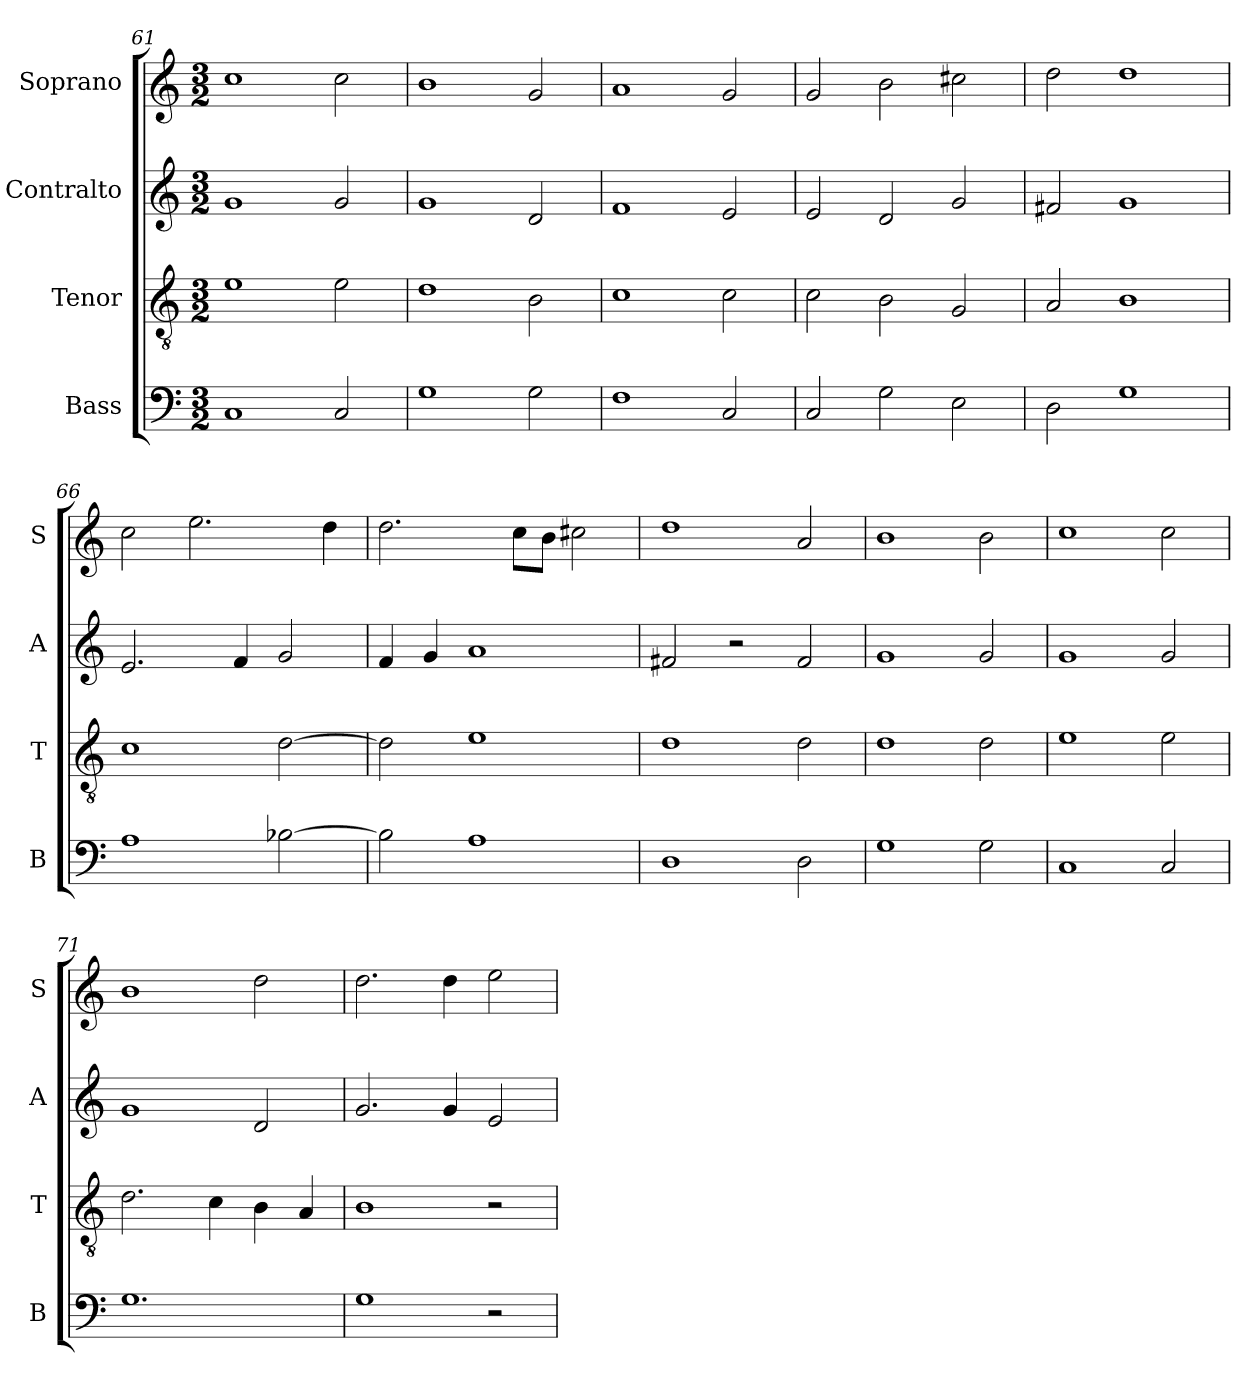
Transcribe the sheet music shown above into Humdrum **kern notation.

**kern	**kern	**kern	**kern
*part4	*part3	*part2	*part1
*staff4	*staff3	*staff2	*staff1
*I"Bass	*I"Tenor	*I"Contralto	*I"Soprano
*I'B	*I'T	*I'A	*I'S
*clefF4	*clefGv2	*clefG2	*clefG2
*k[]	*k[]	*k[]	*k[]
*G:mix	*G:mix	*G:mix	*G:mix
*M3/2	*M3/2	*M3/2	*M3/2
=61	=61	=61	=61
1C	1e	1g	1cc
2C	2e	2g	2cc
=62	=62	=62	=62
1G	1d	1g	1b
2G	2B	2d	2g
=63	=63	=63	=63
1F	1c	1f	1a
2C	2c	2e	2g
=64	=64	=64	=64
2C	2c	2e	2g
2G	2B	2d	2b
2E	2G	2g	2cc#X
=65	=65	=65	=65
2D	2A	2f#X	2dd
1G	1B	1g	1dd
=66	=66	=66	=66
1A	1c	2.e	2cc
.	.	.	2.ee
.	.	4f	.
[2B-X	[2d	2g	.
.	.	.	4dd
=67	=67	=67	=67
2B-]	2d]	4f	2.dd
.	.	4g	.
1A	1e	1a	.
.	.	.	8cc\L
.	.	.	8b\J
.	.	.	2cc#X
=68	=68	=68	=68
1D	1d	2f#X	1dd
.	.	2r	.
2D	2d	2f#	2a
=69	=69	=69	=69
1G	1d	1g	1b
2G	2d	2g	2b
=70	=70	=70	=70
1C	1e	1g	1cc
2C	2e	2g	2cc
=71	=71	=71	=71
1.G	2.d	1g	1b
.	4c	.	.
.	4B	2d	2dd
.	4A	.	.
=72	=72	=72	=72
1G	1B	2.g	2.dd
.	.	4g	4dd
2r	2r	2e	2ee
=	=	=	=
*-	*-	*-	*-
